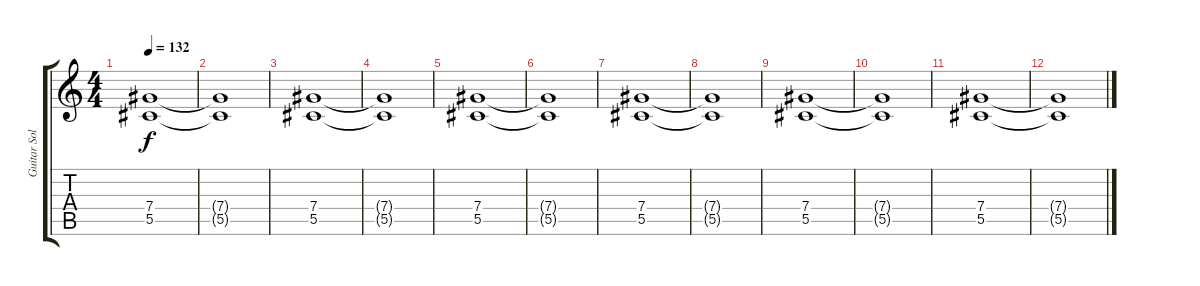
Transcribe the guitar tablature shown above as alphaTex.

\track ("Guitar Solo" "Guitar Sol") {instrument distortionguitar}
\staff {score tabs}
\tuning (Eb4 Bb3 Gb3 Db3 Ab2 Eb2) {hide}
\ts (4 4)
\tempo 132
\clef g2
\ks c
(7.4 5.5).1{dy f} |
(7.4{t} 5.5{t}).1 |
(7.4 5.5).1 |
(7.4{t} 5.5{t}).1 |
(7.4 5.5).1 |
(7.4{t} 5.5{t}).1 |
(7.4 5.5).1 |
(7.4{t} 5.5{t}).1 |
(7.4 5.5).1 |
(7.4{t} 5.5{t}).1 |
(7.4 5.5).1 |
(7.4{t} 5.5{t}).1
